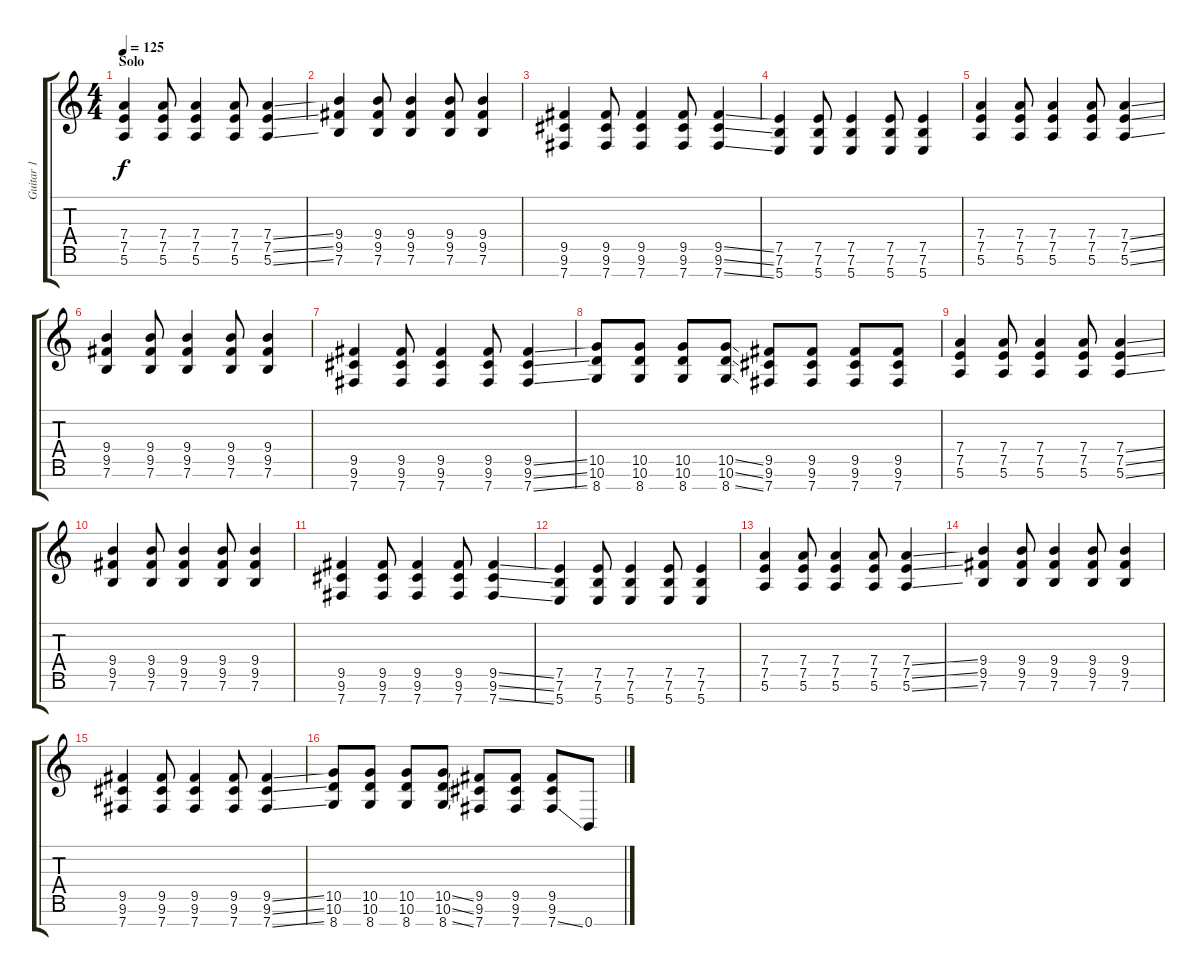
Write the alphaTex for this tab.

\track ("Guitar 1" "Guitar 1") {instrument electricguitarclean}
\staff {score tabs}
\tuning (E4 B3 Gb3 D3 A2 E2 B1) {hide}
\ts (4 4)
\section ("" "Solo")
\tempo 125
\clef g2
\ks c
(7.4 7.5 5.6).4{dy f} (7.4 7.5 5.6).8 (7.4 7.5 5.6).4 (7.4 7.5 5.6).8 (7.4{ss} 7.5{ss} 5.6{ss}).4 |
(9.4 9.5 7.6).4 (9.4 9.5 7.6).8 (9.4 9.5 7.6).4 (9.4 9.5 7.6).8 (9.4 9.5 7.6).4 |
(9.5 9.6 7.7).4 (9.5 9.6 7.7).8 (9.5 9.6 7.7).4 (9.5 9.6 7.7).8 (9.5{ss} 9.6{ss} 7.7{ss}).4 |
(7.5 7.6 5.7).4 (7.5 7.6 5.7).8 (7.5 7.6 5.7).4 (7.5 7.6 5.7).8 (7.5 7.6 5.7).4 |
(7.4 7.5 5.6).4 (7.4 7.5 5.6).8 (7.4 7.5 5.6).4 (7.4 7.5 5.6).8 (7.4{ss} 7.5{ss} 5.6{ss}).4 |
(9.4 9.5 7.6).4 (9.4 9.5 7.6).8 (9.4 9.5 7.6).4 (9.4 9.5 7.6).8 (9.4 9.5 7.6).4 |
(9.5 9.6 7.7).4 (9.5 9.6 7.7).8 (9.5 9.6 7.7).4 (9.5 9.6 7.7).8 (9.5{ss} 9.6{ss} 7.7{ss}).4 |
(10.5 10.6 8.7).8 (10.5 10.6 8.7).8 (10.5 10.6 8.7).8 (10.5{ss} 10.6{ss} 8.7{ss}).8 (9.5 9.6 7.7).8 (9.5 9.6 7.7).8 (9.5 9.6 7.7).8 (9.5 9.6 7.7).8 |
(7.4 7.5 5.6).4 (7.4 7.5 5.6).8 (7.4 7.5 5.6).4 (7.4 7.5 5.6).8 (7.4{ss} 7.5{ss} 5.6{ss}).4 |
(9.4 9.5 7.6).4 (9.4 9.5 7.6).8 (9.4 9.5 7.6).4 (9.4 9.5 7.6).8 (9.4 9.5 7.6).4 |
(9.5 9.6 7.7).4 (9.5 9.6 7.7).8 (9.5 9.6 7.7).4 (9.5 9.6 7.7).8 (9.5{ss} 9.6{ss} 7.7{ss}).4 |
(7.5 7.6 5.7).4 (7.5 7.6 5.7).8 (7.5 7.6 5.7).4 (7.5 7.6 5.7).8 (7.5 7.6 5.7).4 |
(7.4 7.5 5.6).4 (7.4 7.5 5.6).8 (7.4 7.5 5.6).4 (7.4 7.5 5.6).8 (7.4{ss} 7.5{ss} 5.6{ss}).4 |
(9.4 9.5 7.6).4 (9.4 9.5 7.6).8 (9.4 9.5 7.6).4 (9.4 9.5 7.6).8 (9.4 9.5 7.6).4 |
(9.5 9.6 7.7).4 (9.5 9.6 7.7).8 (9.5 9.6 7.7).4 (9.5 9.6 7.7).8 (9.5{ss} 9.6{ss} 7.7{ss}).4 |
(10.5 10.6 8.7).8 (10.5 10.6 8.7).8 (10.5 10.6 8.7).8 (10.5{ss} 10.6{ss} 8.7{ss}).8 (9.5 9.6 7.7).8 (9.5 9.6 7.7).8 (9.5 9.6 7.7{ss}).8 0.7.8
